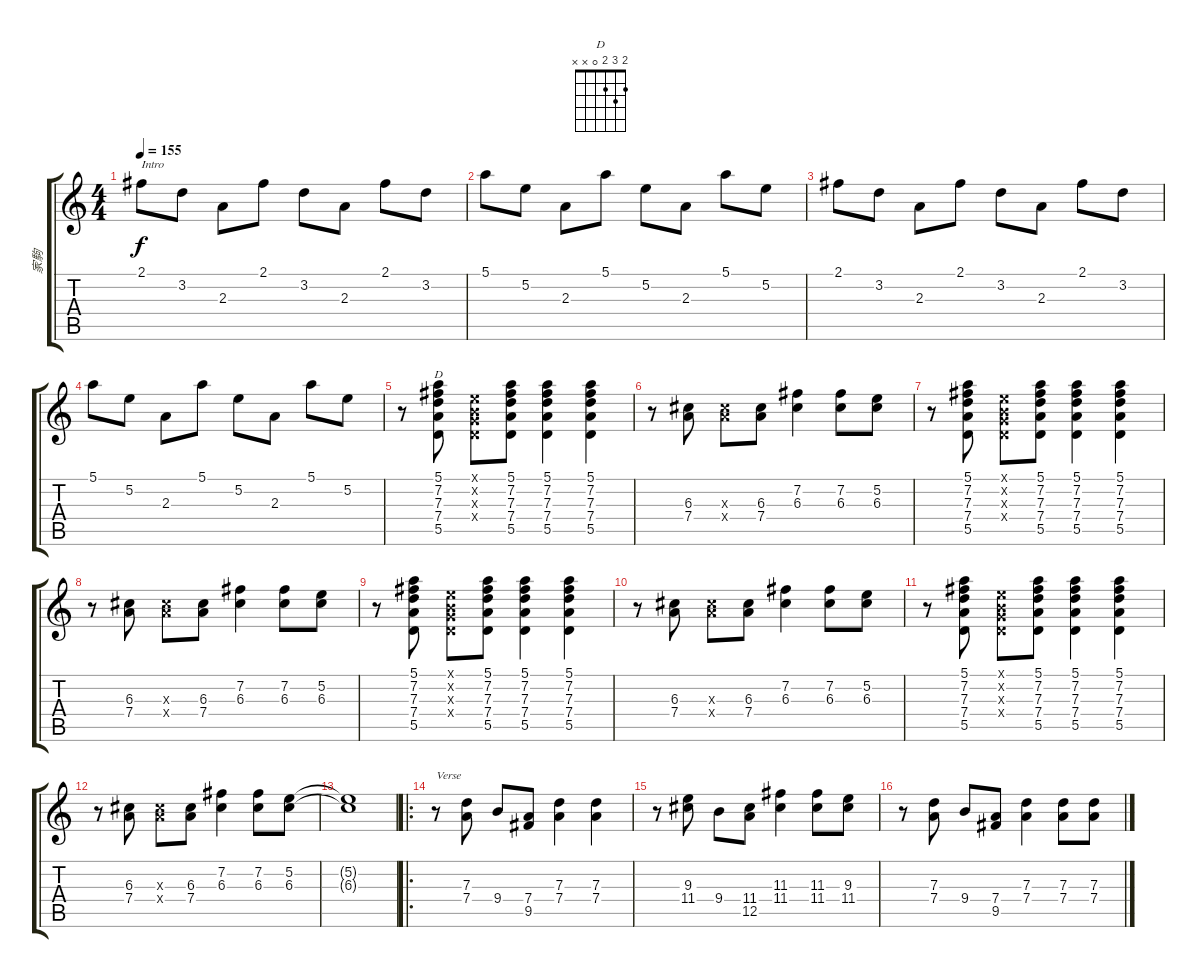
\track ("家駒" "家駒") {instrument overdrivenguitar}
\staff {score tabs}
\tuning (E4 B3 G3 D3 A2 E2) {hide}
\chord ("D" 2 3 2 0 x x)
\ts (4 4)
\tempo 155
\clef g2
\ks c
2.1.8{txt "Intro" dy f instrument overdrivenguitar} 3.2.8 2.3.8 2.1.8 3.2.8 2.3.8 2.1.8 3.2.8 |
5.1.8 5.2.8 2.3.8 5.1.8 5.2.8 2.3.8 5.1.8 5.2.8 |
2.1.8 3.2.8 2.3.8 2.1.8 3.2.8 2.3.8 2.1.8 3.2.8 |
5.1.8 5.2.8 2.3.8 5.1.8 5.2.8 2.3.8 5.1.8 5.2.8 |
r.8 (5.1 7.2 7.3 7.4 5.5).8{ch "D"} (0.1{x} 0.2{x} 0.3{x} 0.4{x}).8 (5.1 7.2 7.3 7.4 5.5).8 (5.1 7.2 7.3 7.4 5.5).4 (5.1 7.2 7.3 7.4 5.5).4 |
r.8 (6.3 7.4).8 (6.3{x} 7.4{x}).8 (6.3 7.4).8 (7.2 6.3).4 (7.2 6.3).8 (5.2 6.3).8 |
r.8 (5.1 7.2 7.3 7.4 5.5).8 (0.1{x} 0.2{x} 0.3{x} 0.4{x}).8 (5.1 7.2 7.3 7.4 5.5).8 (5.1 7.2 7.3 7.4 5.5).4 (5.1 7.2 7.3 7.4 5.5).4 |
r.8 (6.3 7.4).8 (6.3{x} 7.4{x}).8 (6.3 7.4).8 (7.2 6.3).4 (7.2 6.3).8 (5.2 6.3).8 |
r.8 (5.1 7.2 7.3 7.4 5.5).8 (0.1{x} 0.2{x} 0.3{x} 0.4{x}).8 (5.1 7.2 7.3 7.4 5.5).8 (5.1 7.2 7.3 7.4 5.5).4 (5.1 7.2 7.3 7.4 5.5).4 |
r.8 (6.3 7.4).8 (6.3{x} 7.4{x}).8 (6.3 7.4).8 (7.2 6.3).4 (7.2 6.3).8 (5.2 6.3).8 |
r.8 (5.1 7.2 7.3 7.4 5.5).8 (0.1{x} 0.2{x} 0.3{x} 0.4{x}).8 (5.1 7.2 7.3 7.4 5.5).8 (5.1 7.2 7.3 7.4 5.5).4 (5.1 7.2 7.3 7.4 5.5).4 |
r.8 (6.3 7.4).8 (6.3{x} 7.4{x}).8 (6.3 7.4).8 (7.2 6.3).4 (7.2 6.3).8 (5.2 6.3).8 |
(5.2{t} 6.3{t}).1 |
\ro
r.8{txt "Verse"} (7.3 7.4).8 9.4.8 (7.4 9.5).8 (7.3 7.4).4 (7.3 7.4).4 |
r.8 (9.3 11.4).8 9.4.8 (11.4 12.5).8 (11.3 11.4).4 (11.3 11.4).8 (9.3 11.4).8 |
r.8 (7.3 7.4).8 9.4.8 (7.4 9.5).8 (7.3 7.4).4 (7.3 7.4).8 (7.3 7.4).8
